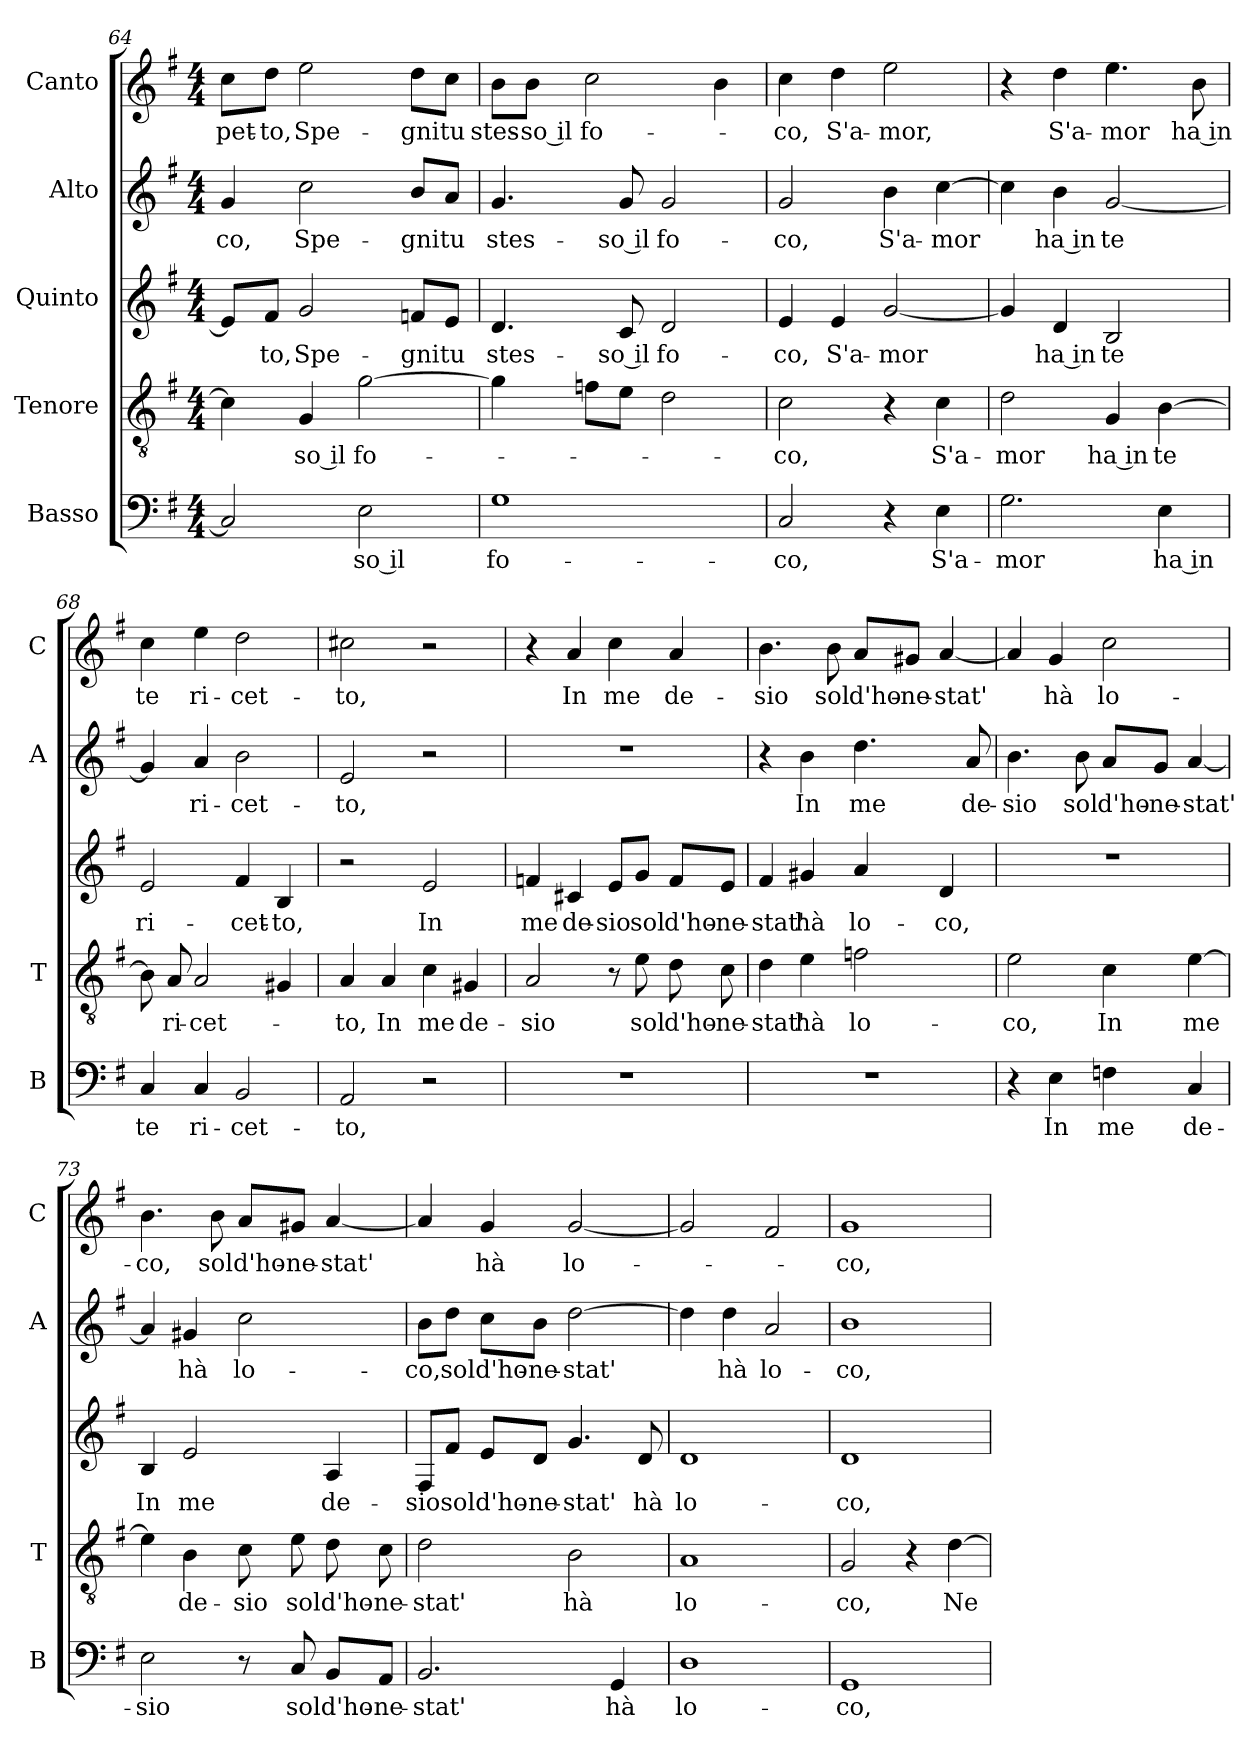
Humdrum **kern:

**kern	**text	**kern	**text	**kern	**text	**kern	**text	**kern	**text
*part5	*part5	*part4	*part4	*part3	*part3	*part2	*part2	*part1	*part1
*staff5	*staff5	*staff4	*staff4	*staff3	*staff3	*staff2	*staff2	*staff1	*staff1
*I"Basso	*	*I"Tenore	*	*I"Quinto	*	*I"Alto	*	*I"Canto	*
*I'B	*	*I'T	*	*	*	*I'A	*	*I'C	*
*clefF4	*	*clefGv2	*	*clefG2	*	*clefG2	*	*clefG2	*
*k[f#]	*	*k[f#]	*	*k[f#]	*	*k[f#]	*	*k[f#]	*
*G:	*	*G:	*	*G:	*	*G:	*	*G:	*
*M4/4	*	*M4/4	*	*M4/4	*	*M4/4	*	*M4/4	*
=64	=64	=64	=64	=64	=64	=64	=64	=64	=64
!	!	!	!	!	!	!	!LO:LY:b	!	!LO:LY:b
2C/]	.	4c\]	.	8e/L]	.	4g/	-co,	8cc\L	pet-
!	!	!	!	!	!LO:LY:b	!	!	!	!LO:LY:b
.	.	.	.	8f#/J	-to,	.	.	8dd\J	-to,
!	!	!	!LO:LY:b	!	!LO:LY:b	!	!LO:LY:b	!	!LO:LY:b
.	.	4G/	-so il	2g/	Spe-	2cc\	Spe-	2ee\	Spe-
!	!LO:LY:b	!	!LO:LY:b	!	!	!	!	!	!
2E\	-so il	[2g\	fo-	.	.	.	.	.	.
!	!	!	!	!	!LO:LY:b	!	!LO:LY:b	!	!LO:LY:b
.	.	.	.	8fn/L	-gni	8b/L	-gni	8dd\L	-gni
!	!	!	!	!	!LO:LY:b	!	!LO:LY:b	!	!LO:LY:b
.	.	.	.	8e/J	tu	8a/J	tu	8cc\J	tu
!!LO:LB:g=z
=65	=65	=65	=65	=65	=65	=65	=65	=65	=65
!	!LO:LY:b	!	!	!	!LO:LY:b	!	!LO:LY:b	!	!LO:LY:b
1G	fo-	4g\]	.	4.d/	stes-	4.g/	stes-	8b\L	stes-
!	!	!	!	!	!	!	!	!	!LO:LY:b
.	.	.	.	.	.	.	.	8b\J	-so il
!	!	!	!	!	!	!	!	!	!LO:LY:b
.	.	8fn\L	.	.	.	.	.	2cc\	fo-
!	!	!	!	!	!LO:LY:b	!	!LO:LY:b	!	!
.	.	8e\J	.	8c/	-so il	8g/	-so il	.	.
!	!	!	!	!	!LO:LY:b	!	!LO:LY:b	!	!
.	.	2d\	.	2d/	fo-	2g/	fo-	.	.
.	.	.	.	.	.	.	.	4b\	.
=66	=66	=66	=66	=66	=66	=66	=66	=66	=66
!	!LO:LY:b	!	!LO:LY:b	!	!LO:LY:b	!	!LO:LY:b	!	!LO:LY:b
2C/	-co,	2c\	-co,	4e/	-co,	2g/	-co,	4cc\	-co,
!	!	!	!	!	!LO:LY:b	!	!	!	!LO:LY:b
.	.	.	.	4e/	S'a-	.	.	4dd\	S'a-
!	!	!	!	!	!LO:LY:b	!	!LO:LY:b	!	!LO:LY:b
4r	.	4r	.	[2g/	-mor	4b\	S'a-	2ee\	-mor,
!	!LO:LY:b	!	!LO:LY:b	!	!	!	!LO:LY:b	!	!
4E\	S'a-	4c\	S'a-	.	.	[4cc\	-mor	.	.
=67	=67	=67	=67	=67	=67	=67	=67	=67	=67
!	!LO:LY:b	!	!LO:LY:b	!	!	!	!	!	!
2.G\	-mor	2d\	-mor	4g/]	.	4cc\]	.	4r	.
!	!	!	!	!	!LO:LY:b	!	!LO:LY:b	!	!LO:LY:b
.	.	.	.	4d/	ha in	4b\	ha in	4dd\	S'a-
!	!	!	!LO:LY:b	!	!LO:LY:b	!	!LO:LY:b	!	!LO:LY:b
.	.	4G/	ha in	2B/	te	[2g/	te	4.ee\	-mor
!	!LO:LY:b	!	!LO:LY:b	!	!	!	!	!	!
4E\	ha in	[4B\	te	.	.	.	.	.	.
!	!	!	!	!	!	!	!	!	!LO:LY:b
.	.	.	.	.	.	.	.	8b\	ha in
=68	=68	=68	=68	=68	=68	=68	=68	=68	=68
!	!LO:LY:b	!	!	!	!LO:LY:b	!	!	!	!LO:LY:b
4C/	te	8B\]	.	2e/	ri-	4g/]	.	4cc\	te
!	!	!	!LO:LY:b	!	!	!	!	!	!
.	.	8A/	ri-	.	.	.	.	.	.
!	!LO:LY:b	!	!LO:LY:b	!	!	!	!LO:LY:b	!	!LO:LY:b
4C/	ri-	2A/	-cet-	.	.	4a/	ri-	4ee\	ri-
!	!LO:LY:b	!	!	!	!LO:LY:b	!	!LO:LY:b	!	!LO:LY:b
2BB/	-cet-	.	.	4f#/	-cet-	2b\	-cet-	2dd\	-cet-
!	!	!	!	!	!LO:LY:b	!	!	!	!
.	.	4G#X/	.	4B/	-to,	.	.	.	.
=69	=69	=69	=69	=69	=69	=69	=69	=69	=69
!	!LO:LY:b	!	!LO:LY:b	!	!	!	!LO:LY:b	!	!LO:LY:b
2AA/	-to,	4A/	-to,	2r	.	2e/	-to,	2cc#X\	-to,
!	!	!	!LO:LY:b	!	!	!	!	!	!
.	.	4A/	In	.	.	.	.	.	.
!	!	!	!LO:LY:b	!	!LO:LY:b	!	!	!	!
2r	.	4c\	me	2e/	In	2r	.	2r	.
!	!	!	!LO:LY:b	!	!	!	!	!	!
.	.	4G#X/	de-	.	.	.	.	.	.
=70	=70	=70	=70	=70	=70	=70	=70	=70	=70
!	!	!	!LO:LY:b	!	!LO:LY:b	!	!	!	!
1r	.	2A/	-sio	4fn/	me	1r	.	4r	.
!	!	!	!	!	!LO:LY:b	!	!	!	!LO:LY:b
.	.	.	.	4c#X/	de-	.	.	4a/	In
!	!	!	!	!	!LO:LY:b	!	!	!	!LO:LY:b
.	.	8r	.	8e/L	-sio	.	.	4cc\	me
!	!	!	!LO:LY:b	!	!LO:LY:b	!	!	!	!
.	.	8e\	sol	8g/J	sol	.	.	.	.
!	!	!	!LO:LY:b	!	!LO:LY:b	!	!	!	!LO:LY:b
.	.	8d\	d'ho-	8f/L	d'ho-	.	.	4a/	de-
!	!	!	!LO:LY:b	!	!LO:LY:b	!	!	!	!
.	.	8c\	-ne-	8e/J	-ne-	.	.	.	.
!!LO:PB:g=z
=71	=71	=71	=71	=71	=71	=71	=71	=71	=71
!	!	!	!LO:LY:b	!	!LO:LY:b	!	!	!	!LO:LY:b
1r	.	4d\	-stat'	4f#/	-stat'	4r	.	4.b\	-sio
!	!	!	!LO:LY:b	!	!LO:LY:b	!	!LO:LY:b	!	!
.	.	4e\	hà	4g#X/	hà	4b\	In	.	.
!	!	!	!	!	!	!	!	!	!LO:LY:b
.	.	.	.	.	.	.	.	8b\	sol
!	!	!	!LO:LY:b	!	!LO:LY:b	!	!LO:LY:b	!	!LO:LY:b
.	.	2fn\	lo-	4a/	lo-	4.dd\	me	8a/L	d'ho-
!	!	!	!	!	!	!	!	!	!LO:LY:b
.	.	.	.	.	.	.	.	8g#X/J	-ne-
!	!	!	!	!	!LO:LY:b	!	!	!	!LO:LY:b
.	.	.	.	4d/	-co,	.	.	[4a/	-stat'
!	!	!	!	!	!	!	!LO:LY:b	!	!
.	.	.	.	.	.	8a/	de-	.	.
=72	=72	=72	=72	=72	=72	=72	=72	=72	=72
!	!	!	!LO:LY:b	!	!	!	!LO:LY:b	!	!
4r	.	2e\	-co,	1r	.	4.b\	-sio	4a/]	.
!	!LO:LY:b	!	!	!	!	!	!	!	!LO:LY:b
4E\	In	.	.	.	.	.	.	4g/	hà
!	!	!	!	!	!	!	!LO:LY:b	!	!
.	.	.	.	.	.	8b\	sol	.	.
!	!LO:LY:b	!	!LO:LY:b	!	!	!	!LO:LY:b	!	!LO:LY:b
4Fn\	me	4c\	In	.	.	8a/L	d'ho-	2cc\	lo-
!	!	!	!	!	!	!	!LO:LY:b	!	!
.	.	.	.	.	.	8g/J	-ne-	.	.
!	!LO:LY:b	!	!LO:LY:b	!	!	!	!LO:LY:b	!	!
4C/	de-	[4e\	me	.	.	[4a/	-stat'	.	.
=73	=73	=73	=73	=73	=73	=73	=73	=73	=73
!	!LO:LY:b	!	!	!	!LO:LY:b	!	!	!	!LO:LY:b
2E\	-sio	4e\]	.	4B/	In	4a/]	.	4.b\	-co,
!	!	!	!LO:LY:b	!	!LO:LY:b	!	!LO:LY:b	!	!
.	.	4B\	de-	2e/	me	4g#X/	hà	.	.
!	!	!	!	!	!	!	!	!	!LO:LY:b
.	.	.	.	.	.	.	.	8b\	sol
!	!	!	!LO:LY:b	!	!	!	!LO:LY:b	!	!LO:LY:b
8r	.	8c\	-sio	.	.	2cc\	lo-	8a/L	d'ho-
!	!LO:LY:b	!	!LO:LY:b	!	!	!	!	!	!LO:LY:b
8C/	sol	8e\	sol	.	.	.	.	8g#X/J	-ne-
!	!LO:LY:b	!	!LO:LY:b	!	!LO:LY:b	!	!	!	!LO:LY:b
8BB/L	d'ho-	8d\	d'ho-	4A/	de-	.	.	[4a/	-stat'
!	!LO:LY:b	!	!LO:LY:b	!	!	!	!	!	!
8AA/J	-ne-	8c\	-ne-	.	.	.	.	.	.
=74	=74	=74	=74	=74	=74	=74	=74	=74	=74
!	!LO:LY:b	!	!LO:LY:b	!	!LO:LY:b	!	!LO:LY:b	!	!
2.BB/	-stat'	2d\	-stat'	8F#/L	-sio	8b\L	-co,	4a/]	.
!	!	!	!	!	!LO:LY:b	!	!LO:LY:b	!	!
.	.	.	.	8f#/J	sol	8dd\J	sol	.	.
!	!	!	!	!	!LO:LY:b	!	!LO:LY:b	!	!LO:LY:b
.	.	.	.	8e/L	d'ho-	8cc\L	d'ho-	4g/	hà
!	!	!	!	!	!LO:LY:b	!	!LO:LY:b	!	!
.	.	.	.	8d/J	-ne-	8b\J	-ne-	.	.
!	!	!	!LO:LY:b	!	!LO:LY:b	!	!LO:LY:b	!	!LO:LY:b
.	.	2B\	hà	4.g/	-stat'	[2dd\	-stat'	[2g/	lo-
!	!LO:LY:b	!	!	!	!	!	!	!	!
4GG/	hà	.	.	.	.	.	.	.	.
!	!	!	!	!	!LO:LY:b	!	!	!	!
.	.	.	.	8d/	hà	.	.	.	.
=75	=75	=75	=75	=75	=75	=75	=75	=75	=75
!	!LO:LY:b	!	!LO:LY:b	!	!LO:LY:b	!	!	!	!
1D	lo-	1A	lo-	1d	lo-	4dd\]	.	2g/]	.
!	!	!	!	!	!	!	!LO:LY:b	!	!
.	.	.	.	.	.	4dd\	hà	.	.
!	!	!	!	!	!	!	!LO:LY:b	!	!
.	.	.	.	.	.	2a/	lo-	2f#/	.
!!LO:LB:g=z
=76	=76	=76	=76	=76	=76	=76	=76	=76	=76
!	!LO:LY:b	!	!LO:LY:b	!	!LO:LY:b	!	!LO:LY:b	!	!LO:LY:b
1GG	-co,	2G/	-co,	1d	-co,	1b	-co,	1g	-co,
.	.	4r	.	.	.	.	.	.	.
!	!	!	!LO:LY:b	!	!	!	!	!	!
.	.	[4d\	Ne	.	.	.	.	.	.
=	=	=	=	=	=	=	=	=	=
*-	*-	*-	*-	*-	*-	*-	*-	*-	*-
